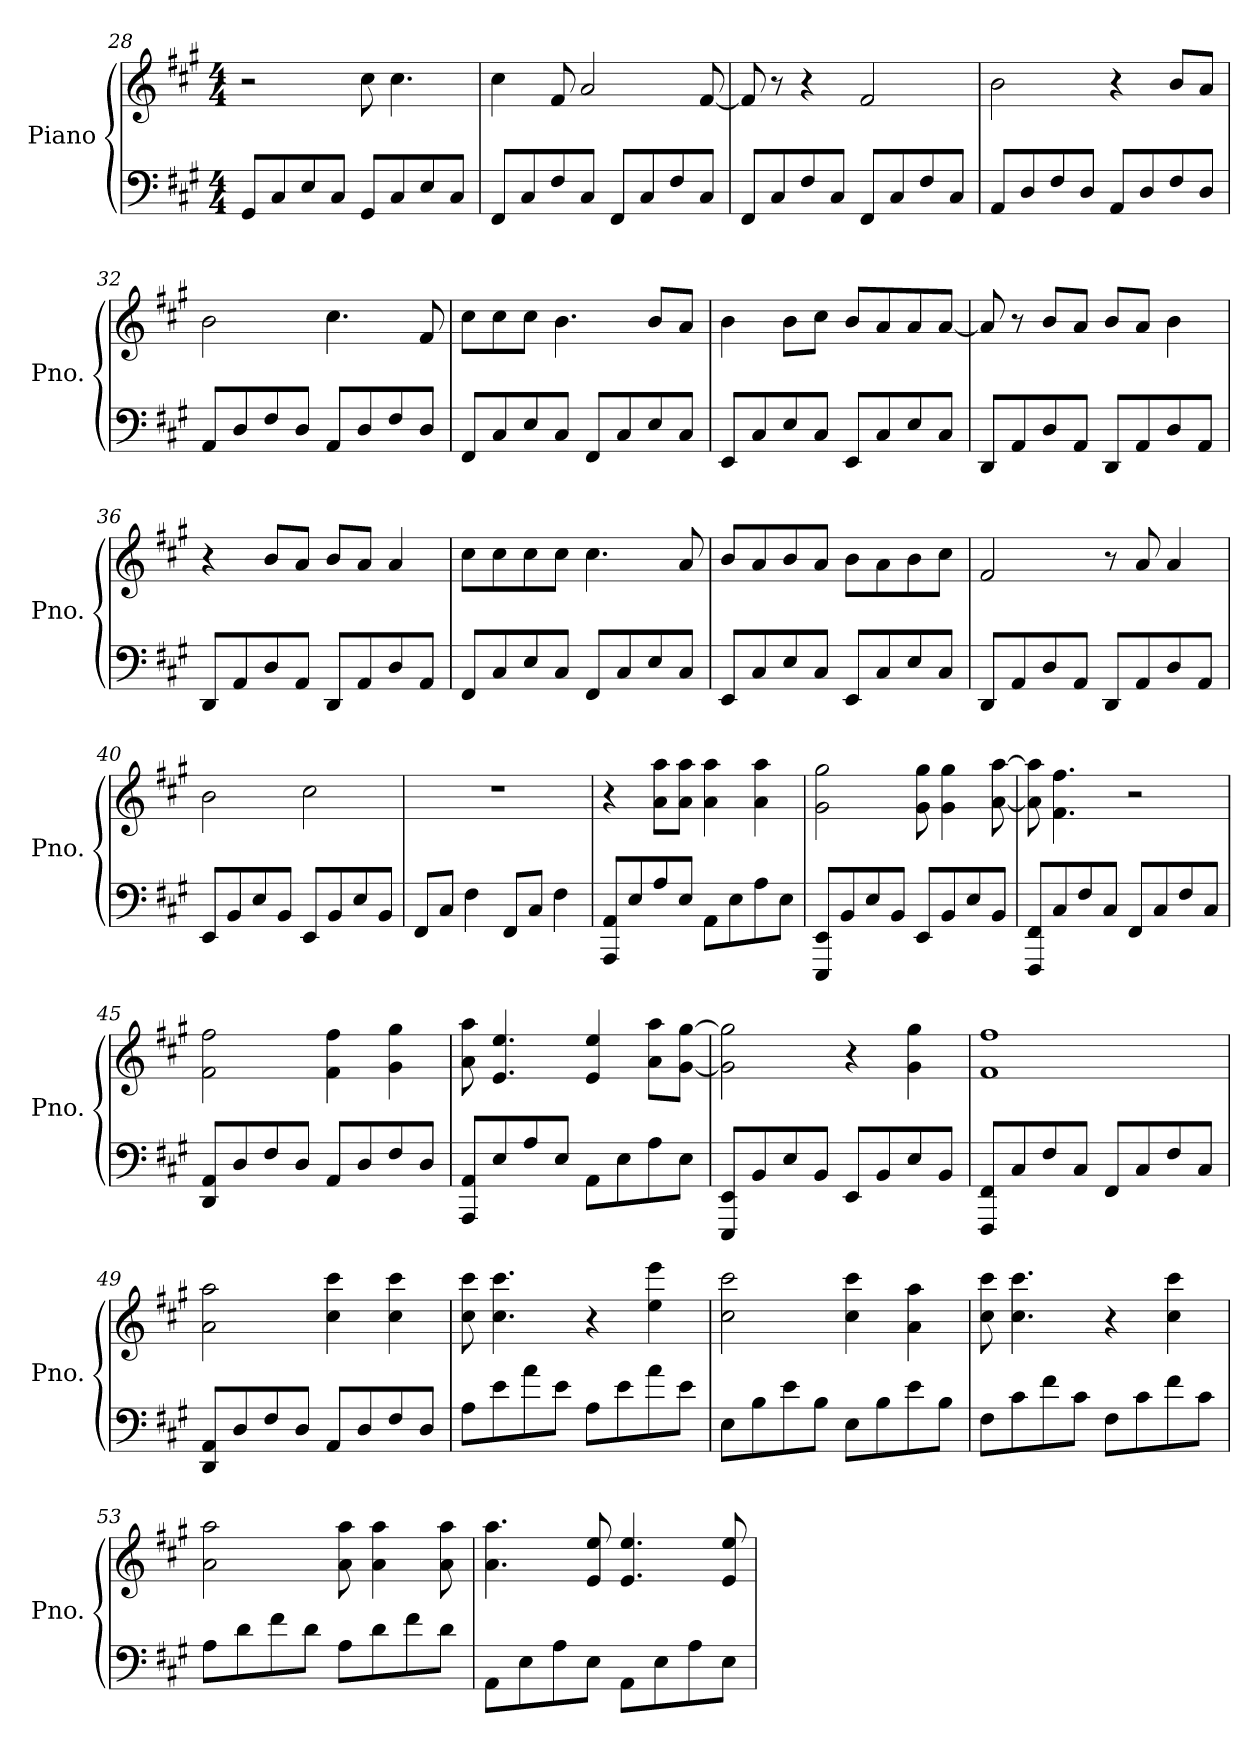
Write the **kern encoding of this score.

**kern	**kern
*part1	*part1
*staff2	*staff1
*I"Piano	*
*I'Pno.	*
!!LO:PB:g=z
*clefF4	*clefG2
*k[f#c#g#]	*k[f#c#g#]
*M4/4	*M4/4
=28	=28
8GG#/L	2r
8C#/	.
8E/	.
8C#/J	.
8GG#/L	8cc#\
8C#/	4.cc#\
8E/	.
8C#/J	.
=29	=29
8FF#/L	4cc#\
8C#/	.
8F#/	8f#/
8C#/J	2a/
8FF#/L	.
8C#/	.
8F#/	.
8C#/J	[8f#/
=30	=30
8FF#/L	8f#/]
8C#/	8r
8F#/	4r
8C#/J	.
8FF#/L	2f#/
8C#/	.
8F#/	.
8C#/J	.
=31	=31
8AA/L	2b\
8D/	.
8F#/	.
8D/J	.
8AA/L	4r
8D/	.
8F#/	8b/L
8D/J	8a/J
=32	=32
8AA/L	2b\
8D/	.
8F#/	.
8D/J	.
8AA/L	4.cc#\
8D/	.
8F#/	.
8D/J	8f#/
!!LO:LB:g=z
=33	=33
8FF#/L	8cc#\L
8C#/	8cc#\
8E/	8cc#\J
8C#/J	4.b\
8FF#/L	.
8C#/	.
8E/	8b/L
8C#/J	8a/J
=34	=34
8EE/L	4b\
8C#/	.
8E/	8b\L
8C#/J	8cc#\J
8EE/L	8b/L
8C#/	8a/
8E/	8a/
8C#/J	[8a/J
=35	=35
8DD/L	8a/]
8AA/	8r
8D/	8b/L
8AA/J	8a/J
8DD/L	8b/L
8AA/	8a/J
8D/	4b\
8AA/J	.
=36	=36
8DD/L	4r
8AA/	.
8D/	8b/L
8AA/J	8a/J
8DD/L	8b/L
8AA/	8a/J
8D/	4a/
8AA/J	.
=37	=37
8FF#/L	8cc#\L
8C#/	8cc#\
8E/	8cc#\
8C#/J	8cc#\J
8FF#/L	4.cc#\
8C#/	.
8E/	.
8C#/J	8a/
!!LO:LB:g=z
=38	=38
8EE/L	8b/L
8C#/	8a/
8E/	8b/
8C#/J	8a/J
8EE/L	8b\L
8C#/	8a\
8E/	8b\
8C#/J	8cc#\J
=39	=39
8DD/L	2f#/
8AA/	.
8D/	.
8AA/J	.
8DD/L	8r
8AA/	8a/
8D/	4a/
8AA/J	.
=40	=40
8EE/L	2b\
8BB/	.
8E/	.
8BB/J	.
8EE/L	2cc#\
8BB/	.
8E/	.
8BB/J	.
=41	=41
8FF#/L	1r
8C#/J	.
4F#\	.
8FF#/L	.
8C#/J	.
4F#\	.
=42	=42
8AAA/ 8AA/L	4r
8E/	.
8A/	8a\ 8aa\L
8E/J	8a\ 8aa\J
8AA\L	4a\ 4aa\
8E\	.
8A\	4a\ 4aa\
8E\J	.
!!LO:LB:g=z
=43	=43
8EEE/ 8EE/L	2g#\ 2gg#\
8BB/	.
8E/	.
8BB/J	.
8EE/L	8g#\ 8gg#\
8BB/	4g#\ 4gg#\
8E/	.
8BB/J	[8a\ [8aa\
=44	=44
8FFF#/ 8FF#/L	8a\] 8aa\]
8C#/	4.f#\ 4.ff#\
8F#/	.
8C#/J	.
8FF#/L	2r
8C#/	.
8F#/	.
8C#/J	.
=45	=45
8DD/ 8AA/L	2f#\ 2ff#\
8D/	.
8F#/	.
8D/J	.
8AA/L	4f#\ 4ff#\
8D/	.
8F#/	4g#\ 4gg#\
8D/J	.
=46	=46
8AAA/ 8AA/L	8a\ 8aa\
8E/	4.e/ 4.ee/
8A/	.
8E/J	.
8AA\L	4e/ 4ee/
8E\	.
8A\	8a\ 8aa\L
8E\J	[8g#\ [8gg#\J
=47	=47
8EEE/ 8EE/L	2g#\] 2gg#\]
8BB/	.
8E/	.
8BB/J	.
8EE/L	4r
8BB/	.
8E/	4g#\ 4gg#\
8BB/J	.
!!LO:LB:g=z
=48	=48
8FFF#/ 8FF#/L	1f# 1ff#
8C#/	.
8F#/	.
8C#/J	.
8FF#/L	.
8C#/	.
8F#/	.
8C#/J	.
=49	=49
8DD/ 8AA/L	2a\ 2aa\
8D/	.
8F#/	.
8D/J	.
8AA/L	4cc#\ 4ccc#\
8D/	.
8F#/	4cc#\ 4ccc#\
8D/J	.
=50	=50
8A\L	8cc#\ 8ccc#\
8e\	4.cc#\ 4.ccc#\
8a\	.
8e\J	.
8A\L	4r
8e\	.
8a\	4ee\ 4eee\
8e\J	.
=51	=51
8E\L	2cc#\ 2ccc#\
8B\	.
8e\	.
8B\J	.
8E\L	4cc#\ 4ccc#\
8B\	.
8e\	4a\ 4aa\
8B\J	.
=52	=52
8F#\L	8cc#\ 8ccc#\
8c#\	4.cc#\ 4.ccc#\
8f#\	.
8c#\J	.
8F#\L	4r
8c#\	.
8f#\	4cc#\ 4ccc#\
8c#\J	.
!!LO:PB:g=z
=53	=53
8A\L	2a\ 2aa\
8d\	.
8f#\	.
8d\J	.
8A\L	8a\ 8aa\
8d\	4a\ 4aa\
8f#\	.
8d\J	8a\ 8aa\
=54	=54
8AA\L	4.a\ 4.aa\
8E\	.
8A\	.
8E\J	8e/ 8ee/
8AA\L	4.e/ 4.ee/
8E\	.
8A\	.
8E\J	8e/ 8ee/
=	=
*-	*-
